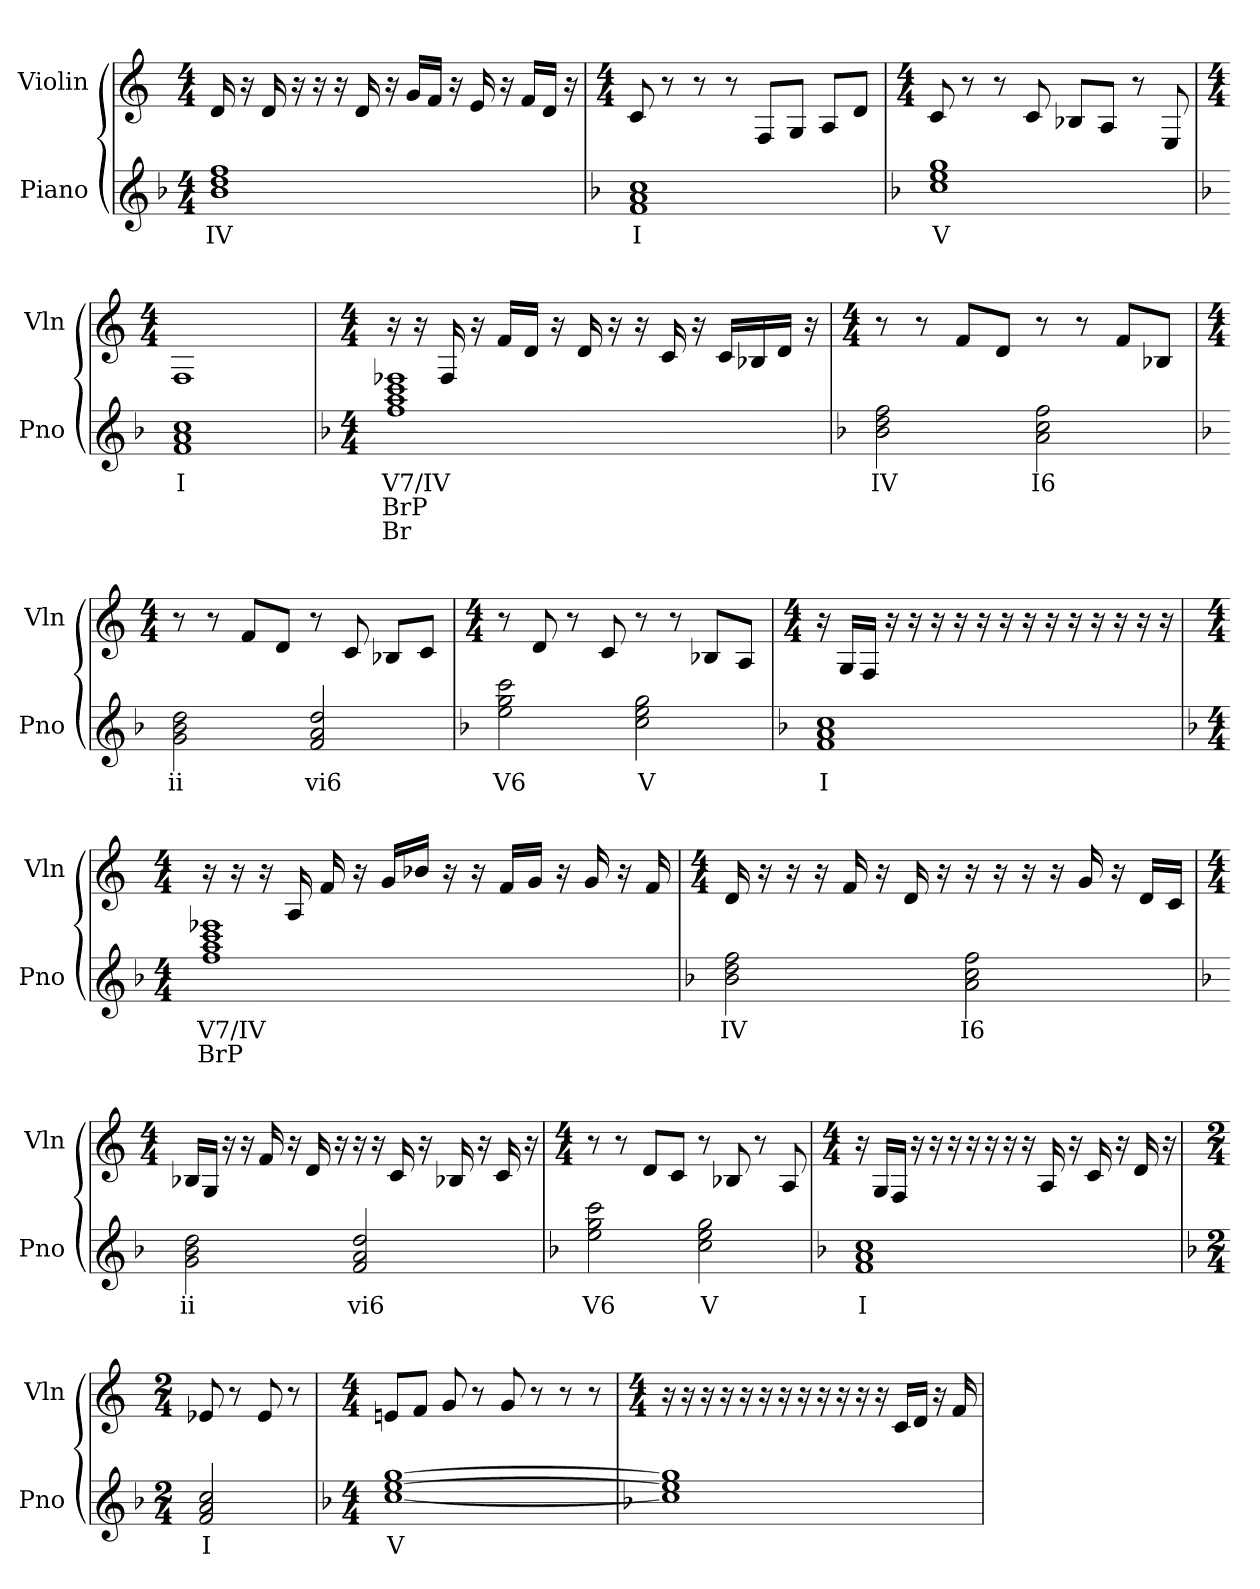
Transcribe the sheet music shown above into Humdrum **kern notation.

**kern	**text	**text	**text	**kern
*part2	*part2	*part2	*part2	*part1
*staff2	*staff2	*staff2	*staff2	*staff1
*I"Piano	*	*	*	*I"Violin
*I'Pno	*	*	*	*I'Vln
*k[b-]	*	*	*	*
*F:	*	*	*	*
*M4/4	*	*	*	*M4/4
=	=	=	=	=
1b- 1dd 1ff	IV	.	.	16d
.	.	.	.	16r
.	.	.	.	16d
.	.	.	.	16r
.	.	.	.	16r
.	.	.	.	16r
.	.	.	.	16d
.	.	.	.	16r
.	.	.	.	16gLL
.	.	.	.	16fJJ
.	.	.	.	16r
.	.	.	.	16e
.	.	.	.	16r
.	.	.	.	16fLL
.	.	.	.	16dJJ
.	.	.	.	16r
=	=	=	=	=
*k[b-]	*	*	*	*
*F:	*	*	*	*
*	*	*	*	*M4/4
1f 1a 1cc	I	.	.	8c
.	.	.	.	8r
.	.	.	.	8r
.	.	.	.	8r
.	.	.	.	8FL
.	.	.	.	8GJ
.	.	.	.	8AL
.	.	.	.	8dJ
=	=	=	=	=
*k[b-]	*	*	*	*
*F:	*	*	*	*
*	*	*	*	*M4/4
1cc 1ee 1gg	V	.	.	8c
.	.	.	.	8r
.	.	.	.	8r
.	.	.	.	8c
.	.	.	.	8B-XL
.	.	.	.	8AJ
.	.	.	.	8r
.	.	.	.	8E
=	=	=	=	=
*k[b-]	*	*	*	*
*F:	*	*	*	*
*	*	*	*	*M4/4
1f 1a 1cc	I	.	.	1F
=	=	=	=	=
*k[b-]	*	*	*	*
*F:	*	*	*	*
*M4/4	*	*	*	*M4/4
1ff 1aa 1ccc 1eee-X	V7/IV	BrP	Br	16r
.	.	.	.	16r
.	.	.	.	16F
.	.	.	.	16r
.	.	.	.	16fLL
.	.	.	.	16dJJ
.	.	.	.	16r
.	.	.	.	16d
.	.	.	.	16r
.	.	.	.	16r
.	.	.	.	16c
.	.	.	.	16r
.	.	.	.	16cLL
.	.	.	.	16B-X
.	.	.	.	16dJJ
.	.	.	.	16r
=	=	=	=	=
*k[b-]	*	*	*	*
*F:	*	*	*	*
*	*	*	*	*M4/4
2b- 2dd 2ff	IV	.	.	8r
.	.	.	.	8r
.	.	.	.	8fL
.	.	.	.	8dJ
2a 2cc 2ff	I6	.	.	8r
.	.	.	.	8r
.	.	.	.	8fL
.	.	.	.	8B-XJ
=	=	=	=	=
*k[b-]	*	*	*	*
*F:	*	*	*	*
*	*	*	*	*M4/4
2g 2b- 2dd	ii	.	.	8r
.	.	.	.	8r
.	.	.	.	8fL
.	.	.	.	8dJ
2f 2a 2dd	vi6	.	.	8r
.	.	.	.	8c
.	.	.	.	8B-XL
.	.	.	.	8cJ
=	=	=	=	=
*k[b-]	*	*	*	*
*F:	*	*	*	*
*	*	*	*	*M4/4
2ee 2gg 2ccc	V6	.	.	8r
.	.	.	.	8d
.	.	.	.	8r
.	.	.	.	8c
2cc 2ee 2gg	V	.	.	8r
.	.	.	.	8r
.	.	.	.	8B-XL
.	.	.	.	8AJ
=	=	=	=	=
*k[b-]	*	*	*	*
*F:	*	*	*	*
*	*	*	*	*M4/4
1f 1a 1cc	I	.	.	16r
.	.	.	.	16GLL
.	.	.	.	16FJJ
.	.	.	.	16r
.	.	.	.	16r
.	.	.	.	16r
.	.	.	.	16r
.	.	.	.	16r
.	.	.	.	16r
.	.	.	.	16r
.	.	.	.	16r
.	.	.	.	16r
.	.	.	.	16r
.	.	.	.	16r
.	.	.	.	16r
.	.	.	.	16r
=	=	=	=	=
*k[b-]	*	*	*	*
*F:	*	*	*	*
*M4/4	*	*	*	*M4/4
1ff 1aa 1ccc 1eee-X	V7/IV	BrP	.	16r
.	.	.	.	16r
.	.	.	.	16r
.	.	.	.	16A
.	.	.	.	16f
.	.	.	.	16r
.	.	.	.	16gLL
.	.	.	.	16b-XJJ
.	.	.	.	16r
.	.	.	.	16r
.	.	.	.	16fLL
.	.	.	.	16gJJ
.	.	.	.	16r
.	.	.	.	16g
.	.	.	.	16r
.	.	.	.	16f
=	=	=	=	=
*k[b-]	*	*	*	*
*F:	*	*	*	*
*	*	*	*	*M4/4
2b- 2dd 2ff	IV	.	.	16d
.	.	.	.	16r
.	.	.	.	16r
.	.	.	.	16r
.	.	.	.	16f
.	.	.	.	16r
.	.	.	.	16d
.	.	.	.	16r
2a 2cc 2ff	I6	.	.	16r
.	.	.	.	16r
.	.	.	.	16r
.	.	.	.	16r
.	.	.	.	16g
.	.	.	.	16r
.	.	.	.	16dLL
.	.	.	.	16cJJ
=	=	=	=	=
*k[b-]	*	*	*	*
*F:	*	*	*	*
*	*	*	*	*M4/4
2g 2b- 2dd	ii	.	.	16B-XLL
.	.	.	.	16GJJ
.	.	.	.	16r
.	.	.	.	16r
.	.	.	.	16f
.	.	.	.	16r
.	.	.	.	16d
.	.	.	.	16r
2f 2a 2dd	vi6	.	.	16r
.	.	.	.	16r
.	.	.	.	16c
.	.	.	.	16r
.	.	.	.	16B-X
.	.	.	.	16r
.	.	.	.	16c
.	.	.	.	16r
=	=	=	=	=
*k[b-]	*	*	*	*
*F:	*	*	*	*
*	*	*	*	*M4/4
2ee 2gg 2ccc	V6	.	.	8r
.	.	.	.	8r
.	.	.	.	8dL
.	.	.	.	8cJ
2cc 2ee 2gg	V	.	.	8r
.	.	.	.	8B-X
.	.	.	.	8r
.	.	.	.	8A
=	=	=	=	=
*k[b-]	*	*	*	*
*F:	*	*	*	*
*	*	*	*	*M4/4
1f 1a 1cc	I	.	.	16r
.	.	.	.	16GLL
.	.	.	.	16FJJ
.	.	.	.	16r
.	.	.	.	16r
.	.	.	.	16r
.	.	.	.	16r
.	.	.	.	16r
.	.	.	.	16r
.	.	.	.	16r
.	.	.	.	16A
.	.	.	.	16r
.	.	.	.	16c
.	.	.	.	16r
.	.	.	.	16d
.	.	.	.	16r
=	=	=	=	=
*k[b-]	*	*	*	*
*F:	*	*	*	*
*M2/4	*	*	*	*M2/4
2f 2a 2cc	I	.	.	8e-X
.	.	.	.	8r
.	.	.	.	8e-
.	.	.	.	8r
=	=	=	=	=
*k[b-]	*	*	*	*
*F:	*	*	*	*
*M4/4	*	*	*	*M4/4
[1cc [1ee [1gg	V	.	.	8enL
.	.	.	.	8fJ
.	.	.	.	8g
.	.	.	.	8r
.	.	.	.	8g
.	.	.	.	8r
.	.	.	.	8r
.	.	.	.	8r
=	=	=	=	=
*k[b-]	*	*	*	*
*F:	*	*	*	*
*	*	*	*	*M4/4
1cc] 1ee] 1gg]	.	.	.	16r
.	.	.	.	16r
.	.	.	.	16r
.	.	.	.	16r
.	.	.	.	16r
.	.	.	.	16r
.	.	.	.	16r
.	.	.	.	16r
.	.	.	.	16r
.	.	.	.	16r
.	.	.	.	16r
.	.	.	.	16r
.	.	.	.	16cLL
.	.	.	.	16dJJ
.	.	.	.	16r
.	.	.	.	16f
=	=	=	=	=
*-	*-	*-	*-	*-
